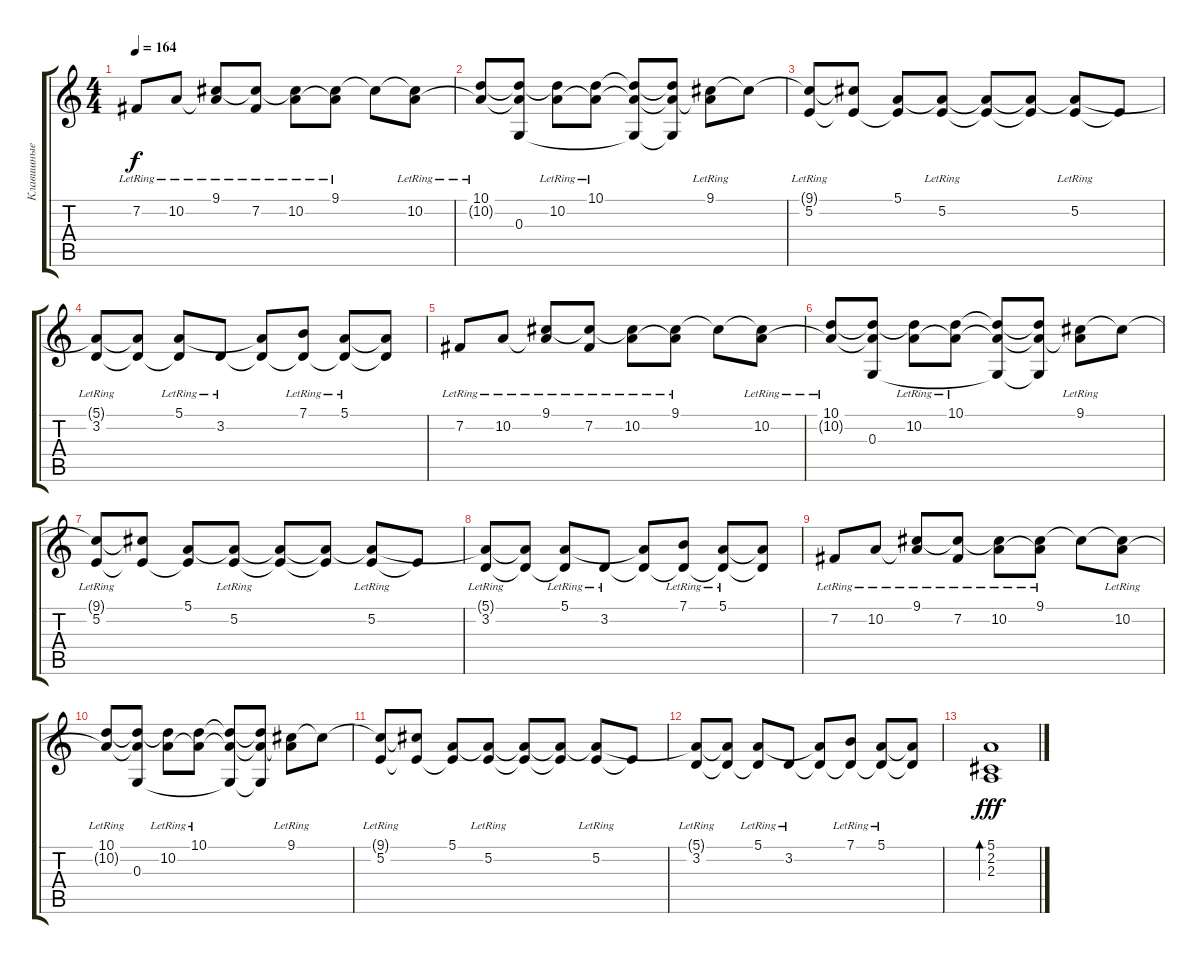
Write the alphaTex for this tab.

\track ("Клавишные" "Клавишные") {instrument harpsichord}
\staff {score tabs}
\tuning (E4 B3 G3 D3 A2 E2) {hide}
\ts (4 4)
\tempo 164
\clef g2
\ks c
7.2{lr}.8{dy f} 10.2{lr}.8 (9.1{lr} 10.2{t}).8 (9.1{t} 7.2{lr}).8 (9.1{t} 10.2{lr}).8 (9.1{lr} 10.2{t}).8 9.1{t}.8 (9.1{t} 10.2{lr}).8 |
(10.1{lr} 10.2{t}).8 (10.1{t} 10.2{t} 0.3).8 (10.1{t} 10.2{lr}).8 (10.1{lr} 10.2{t}).8 (10.1{t} 10.2{t} 0.3{t}).8 (10.1{t} 10.2{t} 0.3{t}).8 (9.1{lr} 10.2{t}).8 9.1{t}.8 |
(9.1{t} 5.2{lr}).8 (9.1{t} 5.2{t}).8 (5.1 5.2{t}).8 (5.1{t} 5.2{lr}).8 (5.1{t} 5.2{t}).8 (5.1{t} 5.2{t}).8 (5.1{t} 5.2{lr}).8 5.2{t}.8 |
(5.1{t} 3.2{lr}).8 (5.1{t} 3.2{t}).8 (5.1{lr} 3.2{t}).8 3.2{lr}.8 (5.1{t} 3.2{t}).8 (7.1{lr} 3.2{t}).8 (5.1{lr} 3.2{t}).8 (5.1{t} 3.2{t}).8 |
7.2{lr}.8 10.2{lr}.8 (9.1{lr} 10.2{t}).8 (9.1{t} 7.2{lr}).8 (9.1{t} 10.2{lr}).8 (9.1{lr} 10.2{t}).8 9.1{t}.8 (9.1{t} 10.2{lr}).8 |
(10.1{lr} 10.2{t}).8 (10.1{t} 10.2{t} 0.3).8 (10.1{t} 10.2{lr}).8 (10.1{lr} 10.2{t}).8 (10.1{t} 10.2{t} 0.3{t}).8 (10.1{t} 10.2{t} 0.3{t}).8 (9.1{lr} 10.2{t}).8 9.1{t}.8 |
(9.1{t} 5.2{lr}).8 (9.1{t} 5.2{t}).8 (5.1 5.2{t}).8 (5.1{t} 5.2{lr}).8 (5.1{t} 5.2{t}).8 (5.1{t} 5.2{t}).8 (5.1{t} 5.2{lr}).8 5.2{t}.8 |
(5.1{t} 3.2{lr}).8 (5.1{t} 3.2{t}).8 (5.1{lr} 3.2{t}).8 3.2{lr}.8 (5.1{t} 3.2{t}).8 (7.1{lr} 3.2{t}).8 (5.1{lr} 3.2{t}).8 (5.1{t} 3.2{t}).8 |
7.2{lr}.8 10.2{lr}.8 (9.1{lr} 10.2{t}).8 (9.1{t} 7.2{lr}).8 (9.1{t} 10.2{lr}).8 (9.1{lr} 10.2{t}).8 9.1{t}.8 (9.1{t} 10.2{lr}).8 |
(10.1{lr} 10.2{t}).8 (10.1{t} 10.2{t} 0.3).8 (10.1{t} 10.2{lr}).8 (10.1{lr} 10.2{t}).8 (10.1{t} 10.2{t} 0.3{t}).8 (10.1{t} 10.2{t} 0.3{t}).8 (9.1{lr} 10.2{t}).8 9.1{t}.8 |
(9.1{t} 5.2{lr}).8 (9.1{t} 5.2{t}).8 (5.1 5.2{t}).8 (5.1{t} 5.2{lr}).8 (5.1{t} 5.2{t}).8 (5.1{t} 5.2{t}).8 (5.1{t} 5.2{lr}).8 5.2{t}.8 |
(5.1{t} 3.2{lr}).8 (5.1{t} 3.2{t}).8 (5.1{lr} 3.2{t}).8 3.2{lr}.8 (5.1{t} 3.2{t}).8 (7.1{lr} 3.2{t}).8 (5.1{lr} 3.2{t}).8 (5.1{t} 3.2{t}).8 |
(5.1 2.2 2.3).1{bd 480 dy fff volume 9 instrument electricpiano2}
